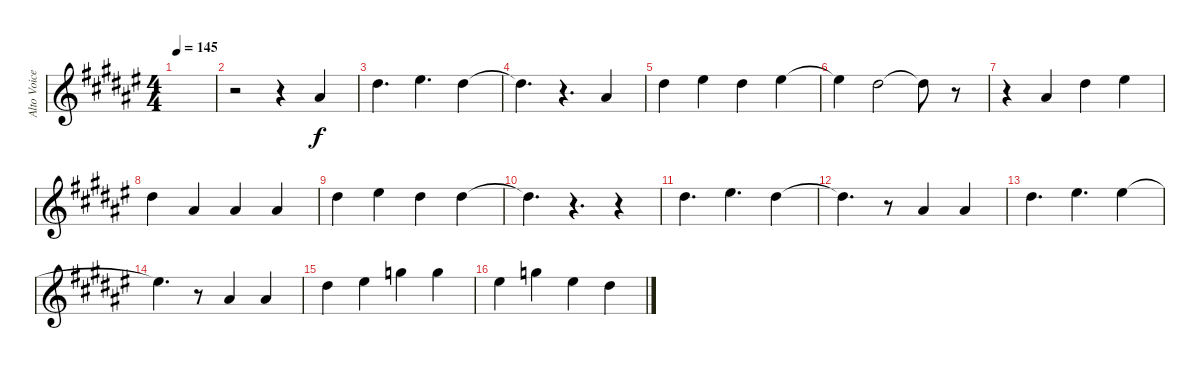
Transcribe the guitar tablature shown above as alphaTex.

\track ("Alto Voice" "Alto Voice") {instrument voiceoohs}
\staff {score}
\tuning (E4 B3 G3 D3 A2 E2 B1) {hide}
\ts (4 4)
\tempo 145
\clef g2
\ks f#
|
r.2 r.4 6.1.4 |
11.1.4{d} 13.1.4{d} 11.1.4 |
11.1{t}.4{d} r.4{d} 6.1.4 |
11.1.4 13.1.4 11.1.4 13.1.4 |
13.1{t}.4 11.1.2 11.1{t}.8 r.8 |
r.4 6.1.4 11.1.4 13.1.4 |
11.1.4 6.1.4 6.1.4 6.1.4 |
11.1.4 13.1.4 11.1.4 11.1.4 |
11.1{t}.4{d} r.4{d} r.4 |
11.1.4{d} 13.1.4{d} 11.1.4 |
11.1{t}.4{d} r.8 6.1.4 6.1.4 |
11.1.4{d} 13.1.4{d} 13.1.4 |
13.1{t}.4{d} r.8 6.1.4 6.1.4 |
11.1.4 13.1.4 15.1.4 15.1.4 |
13.1.4 15.1.4 13.1.4 11.1.4
